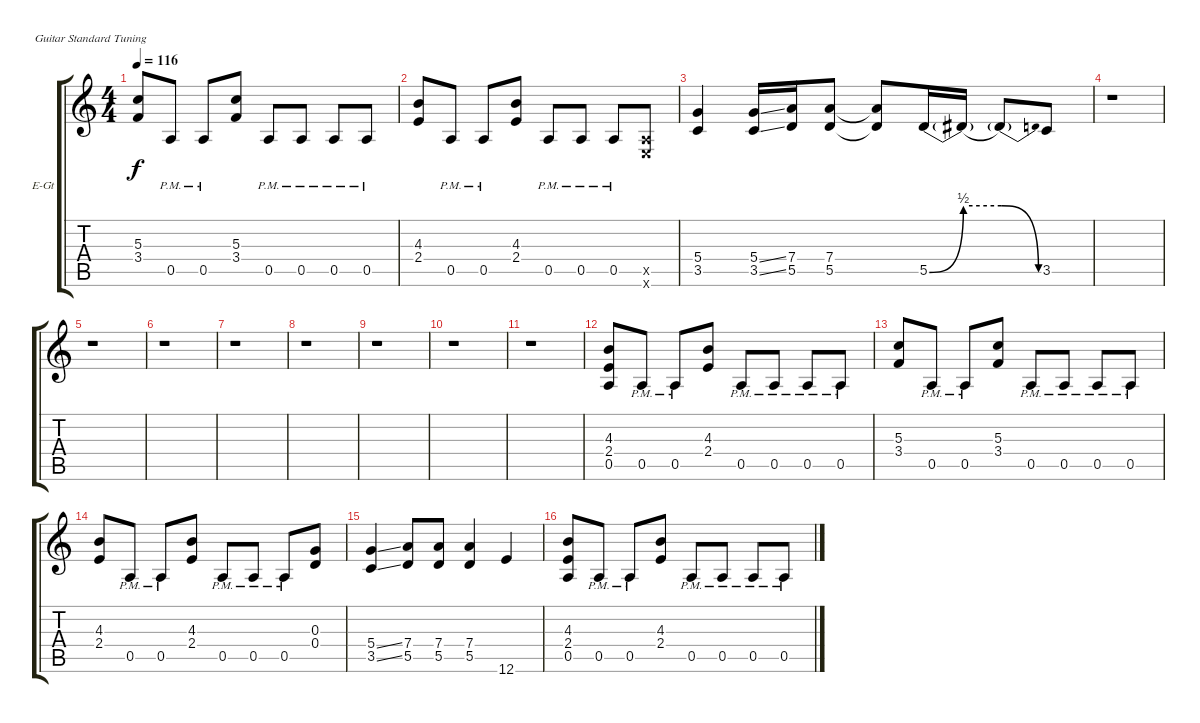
\bracketExtendMode groupsimilarinstruments
\firstSystemTrackNameOrientation horizontal
\otherSystemsTrackNameOrientation horizontal
\track ("Distortion" "E-Gt") {instrument distortionguitar}
\staff {score tabs}
\tuning (E4 B3 G3 D3 A2 E2)
\ts (4 4)
\tempo 116
\clef g2
\ks c
(5.3 3.4).8{dy f} 0.5{pm}.8 0.5{pm}.8 (5.3 3.4).8 0.5{pm}.8 0.5{pm}.8 0.5{pm}.8 0.5{pm}.8 |
(4.3 2.4).8 0.5{pm}.8 0.5{pm}.8 (4.3 2.4).8 0.5{pm}.8 0.5{pm}.8 0.5{pm}.8 (0.5{x} 0.6{x}).8 |
(5.4 3.5).4 (5.4{ss} 3.5{ss}).16 (7.4 5.5).16 (7.4 5.5).8 (7.4{t} 5.5{t}).8 5.5{be (bend 0 0 60 2)}.16 5.5{be (hold 0 2 60 2) t}.16 5.5{be (release 0 2 60 0) t}.8 3.5.8 |
r.1 |
r.1 |
r.1 |
r.1 |
r.1 |
r.1 |
r.1 |
r.1 |
(4.3 2.4 0.5).8 0.5{pm}.8 0.5{pm}.8 (4.3 2.4).8 0.5{pm}.8 0.5{pm}.8 0.5{pm}.8 0.5{pm}.8 |
(5.3 3.4).8 0.5{pm}.8 0.5{pm}.8 (5.3 3.4).8 0.5{pm}.8 0.5{pm}.8 0.5{pm}.8 0.5{pm}.8 |
(4.3 2.4).8 0.5{pm}.8 0.5{pm}.8 (4.3 2.4).8 0.5{pm}.8 0.5{pm}.8 0.5{pm}.8 (0.3 0.4).8 |
(5.4{ss} 3.5{ss}).4 (7.4 5.5).8 (7.4 5.5).8 (7.4 5.5).4 12.6.4 |
(4.3 2.4 0.5).8 0.5{pm}.8 0.5{pm}.8 (4.3 2.4).8 0.5{pm}.8 0.5{pm}.8 0.5{pm}.8 0.5{pm}.8
